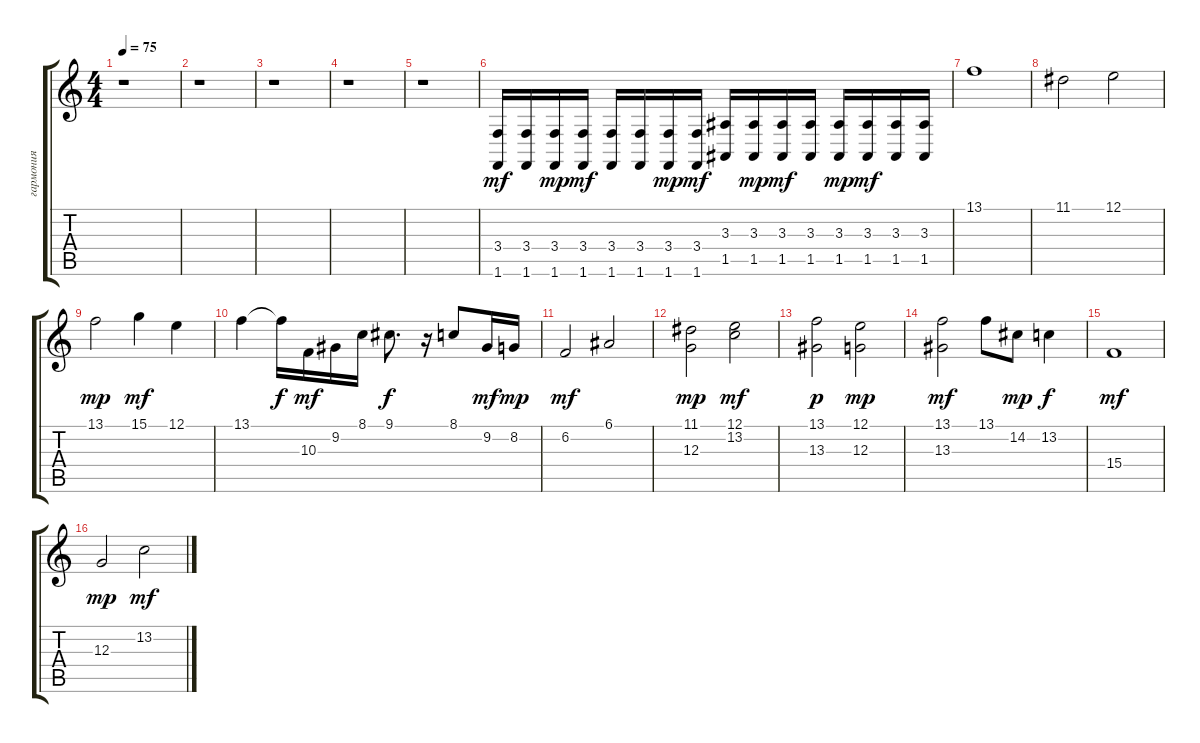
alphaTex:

\track ("гармония" "гармония") {instrument stringensemble1}
\staff {score tabs}
\tuning (E4 B3 G3 D3 A2 E2) {hide}
\ts (4 4)
\tempo 75
\clef g2
\ks c
r.1{dy f} |
r.1 |
r.1 |
r.1 |
r.1 |
(3.4 1.6).16{dy mf} (3.4 1.6).16 (3.4 1.6).16{dy mp} (3.4 1.6).16{dy mf} (3.4 1.6).16 (3.4 1.6).16 (3.4 1.6).16{dy mp} (3.4 1.6).16{dy mf} (3.3 1.5).16 (3.3 1.5).16{dy mp} (3.3 1.5).16{dy mf} (3.3 1.5).16 (3.3 1.5).16{dy mp} (3.3 1.5).16{dy mf} (3.3 1.5).16 (3.3 1.5).16 |
13.1.1 |
11.1.2 12.1.2 |
13.1.2{dy mp} 15.1.4{dy mf} 12.1.4 |
13.1.4 13.1{t}.16{dy f} 10.3.16{dy mf} 9.2.16 8.1.16 9.1.8{d dy f} r.16 8.1.8 9.2.16{dy mf} 8.2.16{dy mp} |
6.2.2{dy mf} 6.1.2 |
(11.1 12.3).2{dy mp} (12.1 13.2).2{dy mf} |
(13.1 13.3).2{dy p} (12.1 12.3).2{dy mp} |
(13.1 13.3).2{dy mf} 13.1.8 14.2.8{dy mp} 13.2.4{dy f} |
15.4.1{dy mf} |
12.3.2{dy mp} 13.2.2{dy mf}
